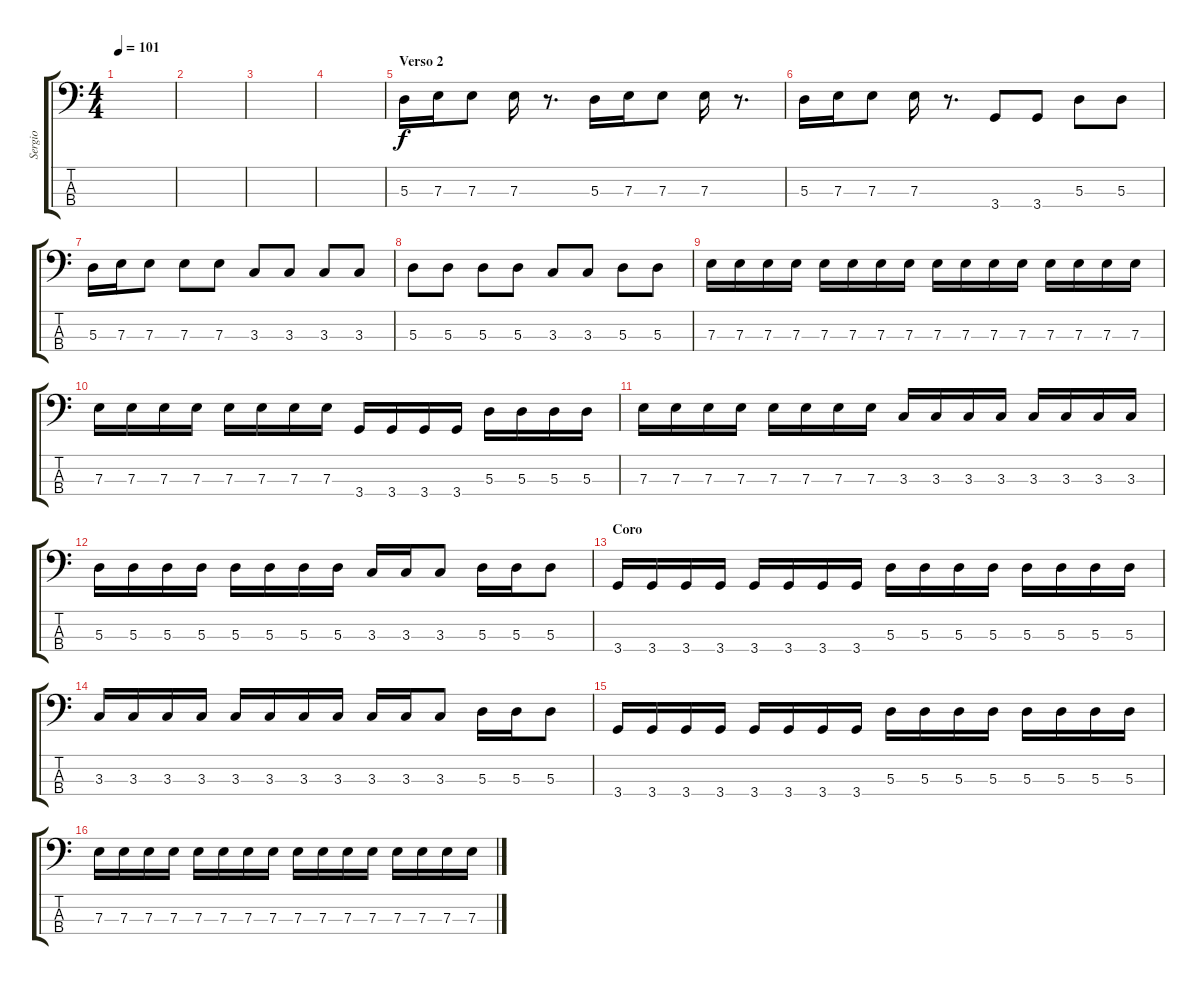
\track ("Sergio" "Sergio") {instrument electricbassfinger}
\staff {score tabs}
\tuning (G2 D2 A1 E1) {hide}
\ts (4 4)
\tempo 101
\clef f4
\ks c
|
|
|
|
\section ("" "Verso 2")
5.3.16 7.3.16 7.3.8 7.3.16 r.8{d} 5.3.16 7.3.16 7.3.8 7.3.16 r.8{d} |
5.3.16 7.3.16 7.3.8 7.3.16 r.8{d} 3.4.8 3.4.8 5.3.8 5.3.8 |
5.3.16 7.3.16 7.3.8 7.3.8 7.3.8 3.3.8 3.3.8 3.3.8 3.3.8 |
5.3.8 5.3.8 5.3.8 5.3.8 3.3.8 3.3.8 5.3.8 5.3.8 |
7.3.16 7.3.16 7.3.16 7.3.16 7.3.16 7.3.16 7.3.16 7.3.16 7.3.16 7.3.16 7.3.16 7.3.16 7.3.16 7.3.16 7.3.16 7.3.16 |
7.3.16 7.3.16 7.3.16 7.3.16 7.3.16 7.3.16 7.3.16 7.3.16 3.4.16 3.4.16 3.4.16 3.4.16 5.3.16 5.3.16 5.3.16 5.3.16 |
7.3.16 7.3.16 7.3.16 7.3.16 7.3.16 7.3.16 7.3.16 7.3.16 3.3.16 3.3.16 3.3.16 3.3.16 3.3.16 3.3.16 3.3.16 3.3.16 |
5.3.16 5.3.16 5.3.16 5.3.16 5.3.16 5.3.16 5.3.16 5.3.16 3.3.16 3.3.16 3.3.8 5.3.16 5.3.16 5.3.8 |
\section ("" "Coro")
3.4.16 3.4.16 3.4.16 3.4.16 3.4.16 3.4.16 3.4.16 3.4.16 5.3.16 5.3.16 5.3.16 5.3.16 5.3.16 5.3.16 5.3.16 5.3.16 |
3.3.16 3.3.16 3.3.16 3.3.16 3.3.16 3.3.16 3.3.16 3.3.16 3.3.16 3.3.16 3.3.8 5.3.16 5.3.16 5.3.8 |
3.4.16 3.4.16 3.4.16 3.4.16 3.4.16 3.4.16 3.4.16 3.4.16 5.3.16 5.3.16 5.3.16 5.3.16 5.3.16 5.3.16 5.3.16 5.3.16 |
7.3.16 7.3.16 7.3.16 7.3.16 7.3.16 7.3.16 7.3.16 7.3.16 7.3.16 7.3.16 7.3.16 7.3.16 7.3.16 7.3.16 7.3.16 7.3.16
